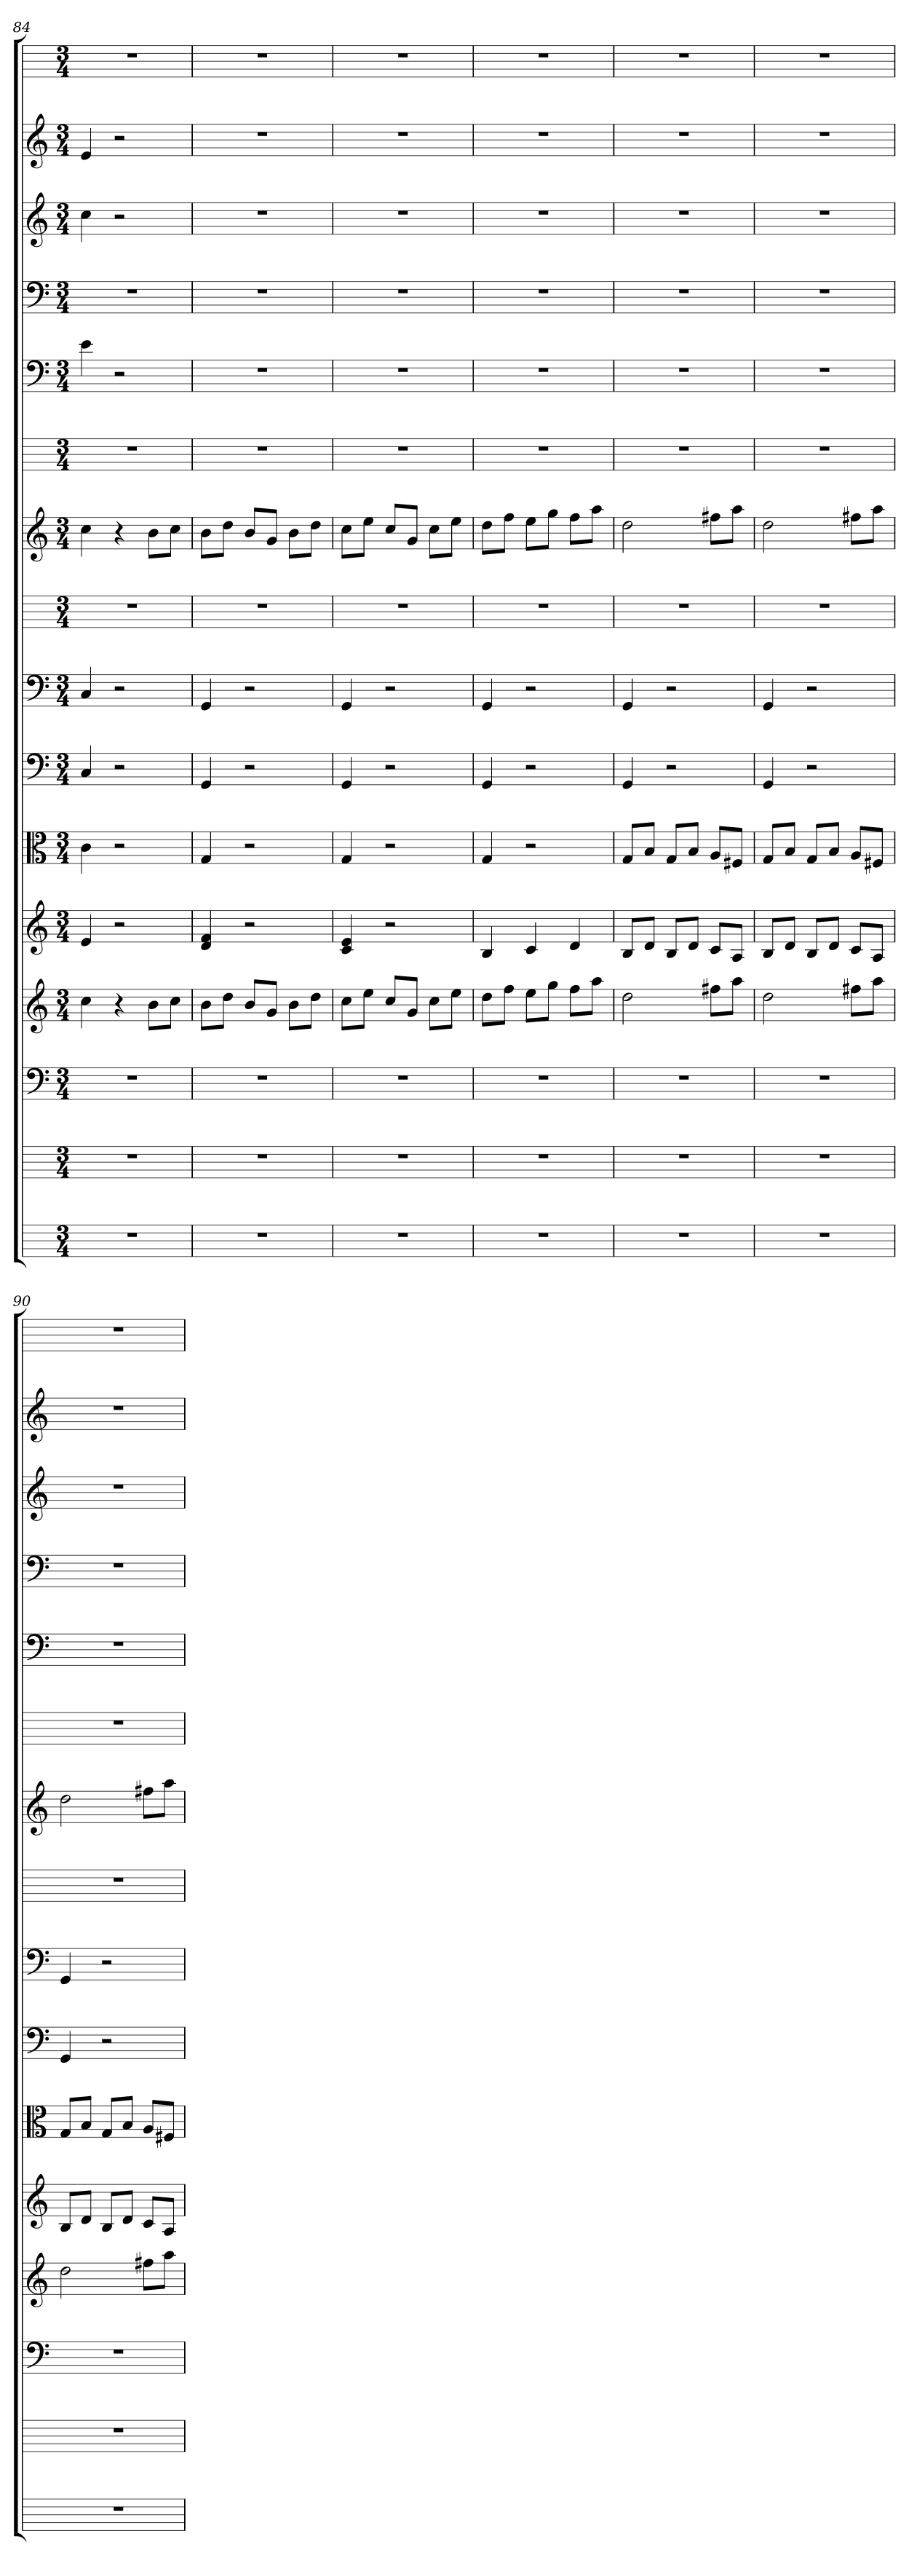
**kern	**kern	**kern	**kern	**kern	**kern	**kern	**kern	**kern	**kern	**kern	**kern	**kern	**kern	**kern	**kern
*part16	*part15	*part14	*part13	*part12	*part11	*part10	*part9	*part8	*part7	*part6	*part5	*part4	*part3	*part2	*part1
*staff16	*staff15	*staff14	*staff13	*staff12	*staff11	*staff10	*staff9	*staff8	*staff7	*staff6	*staff5	*staff4	*staff3	*staff2	*staff1
*	*	*clefF4	*	*	*clefC3	*clefF4	*clefF4	*	*	*	*clefF4	*clefF4	*	*	*
*k[]	*k[]	*k[]	*k[]	*k[]	*k[]	*k[]	*k[]	*k[]	*k[]	*k[]	*k[]	*k[]	*k[]	*k[]	*k[]
*C:	*C:	*C:	*C:	*C:	*C:	*C:	*C:	*C:	*C:	*C:	*C:	*C:	*C:	*C:	*C:
*M3/4	*M3/4	*M3/4	*M3/4	*M3/4	*M3/4	*M3/4	*M3/4	*M3/4	*M3/4	*M3/4	*M3/4	*M3/4	*M3/4	*M3/4	*M3/4
=84	=84	=84	=84	=84	=84	=84	=84	=84	=84	=84	=84	=84	=84	=84	=84
2.r	2.r	2.r	4cc	4e	4c	4C	4C	2.r	4cc	2.r	4e	2.r	4cc	4e	2.r
.	.	.	4r	2r	2r	2r	2r	.	4r	.	2r	.	2r	2r	.
.	.	.	8bL	.	.	.	.	.	8bL	.	.	.	.	.	.
.	.	.	8ccJ	.	.	.	.	.	8ccJ	.	.	.	.	.	.
=85	=85	=85	=85	=85	=85	=85	=85	=85	=85	=85	=85	=85	=85	=85	=85
2.r	2.r	2.r	8bL	4d 4f	4G	4GG	4GG	2.r	8bL	2.r	2.r	2.r	2.r	2.r	2.r
.	.	.	8ddJ	.	.	.	.	.	8ddJ	.	.	.	.	.	.
.	.	.	8bL	2r	2r	2r	2r	.	8bL	.	.	.	.	.	.
.	.	.	8gJ	.	.	.	.	.	8gJ	.	.	.	.	.	.
.	.	.	8bL	.	.	.	.	.	8bL	.	.	.	.	.	.
.	.	.	8ddJ	.	.	.	.	.	8ddJ	.	.	.	.	.	.
=86	=86	=86	=86	=86	=86	=86	=86	=86	=86	=86	=86	=86	=86	=86	=86
2.r	2.r	2.r	8ccL	4c 4e	4G	4GG	4GG	2.r	8ccL	2.r	2.r	2.r	2.r	2.r	2.r
.	.	.	8eeJ	.	.	.	.	.	8eeJ	.	.	.	.	.	.
.	.	.	8ccL	2r	2r	2r	2r	.	8ccL	.	.	.	.	.	.
.	.	.	8gJ	.	.	.	.	.	8gJ	.	.	.	.	.	.
.	.	.	8ccL	.	.	.	.	.	8ccL	.	.	.	.	.	.
.	.	.	8eeJ	.	.	.	.	.	8eeJ	.	.	.	.	.	.
=87	=87	=87	=87	=87	=87	=87	=87	=87	=87	=87	=87	=87	=87	=87	=87
2.r	2.r	2.r	8ddL	4B	4G	4GG	4GG	2.r	8ddL	2.r	2.r	2.r	2.r	2.r	2.r
.	.	.	8ffJ	.	.	.	.	.	8ffJ	.	.	.	.	.	.
.	.	.	8eeL	4c	2r	2r	2r	.	8eeL	.	.	.	.	.	.
.	.	.	8ggJ	.	.	.	.	.	8ggJ	.	.	.	.	.	.
.	.	.	8ffL	4d	.	.	.	.	8ffL	.	.	.	.	.	.
.	.	.	8aaJ	.	.	.	.	.	8aaJ	.	.	.	.	.	.
=88	=88	=88	=88	=88	=88	=88	=88	=88	=88	=88	=88	=88	=88	=88	=88
2.r	2.r	2.r	2dd	8BL	8G/L	4GG	4GG	2.r	2dd	2.r	2.r	2.r	2.r	2.r	2.r
.	.	.	.	8dJ	8B/J	.	.	.	.	.	.	.	.	.	.
.	.	.	.	8BL	8G/L	2r	2r	.	.	.	.	.	.	.	.
.	.	.	.	8dJ	8B/J	.	.	.	.	.	.	.	.	.	.
.	.	.	8ff#XL	8cL	8A/L	.	.	.	8ff#XL	.	.	.	.	.	.
.	.	.	8aaJ	8AJ	8F#X/J	.	.	.	8aaJ	.	.	.	.	.	.
=89	=89	=89	=89	=89	=89	=89	=89	=89	=89	=89	=89	=89	=89	=89	=89
2.r	2.r	2.r	2dd	8BL	8G/L	4GG	4GG	2.r	2dd	2.r	2.r	2.r	2.r	2.r	2.r
.	.	.	.	8dJ	8B/J	.	.	.	.	.	.	.	.	.	.
.	.	.	.	8BL	8G/L	2r	2r	.	.	.	.	.	.	.	.
.	.	.	.	8dJ	8B/J	.	.	.	.	.	.	.	.	.	.
.	.	.	8ff#XL	8cL	8A/L	.	.	.	8ff#XL	.	.	.	.	.	.
.	.	.	8aaJ	8AJ	8F#X/J	.	.	.	8aaJ	.	.	.	.	.	.
=90	=90	=90	=90	=90	=90	=90	=90	=90	=90	=90	=90	=90	=90	=90	=90
2.r	2.r	2.r	2dd	8BL	8G/L	4GG	4GG	2.r	2dd	2.r	2.r	2.r	2.r	2.r	2.r
.	.	.	.	8dJ	8B/J	.	.	.	.	.	.	.	.	.	.
.	.	.	.	8BL	8G/L	2r	2r	.	.	.	.	.	.	.	.
.	.	.	.	8dJ	8B/J	.	.	.	.	.	.	.	.	.	.
.	.	.	8ff#XL	8cL	8A/L	.	.	.	8ff#XL	.	.	.	.	.	.
.	.	.	8aaJ	8AJ	8F#X/J	.	.	.	8aaJ	.	.	.	.	.	.
=	=	=	=	=	=	=	=	=	=	=	=	=	=	=	=
*-	*-	*-	*-	*-	*-	*-	*-	*-	*-	*-	*-	*-	*-	*-	*-
